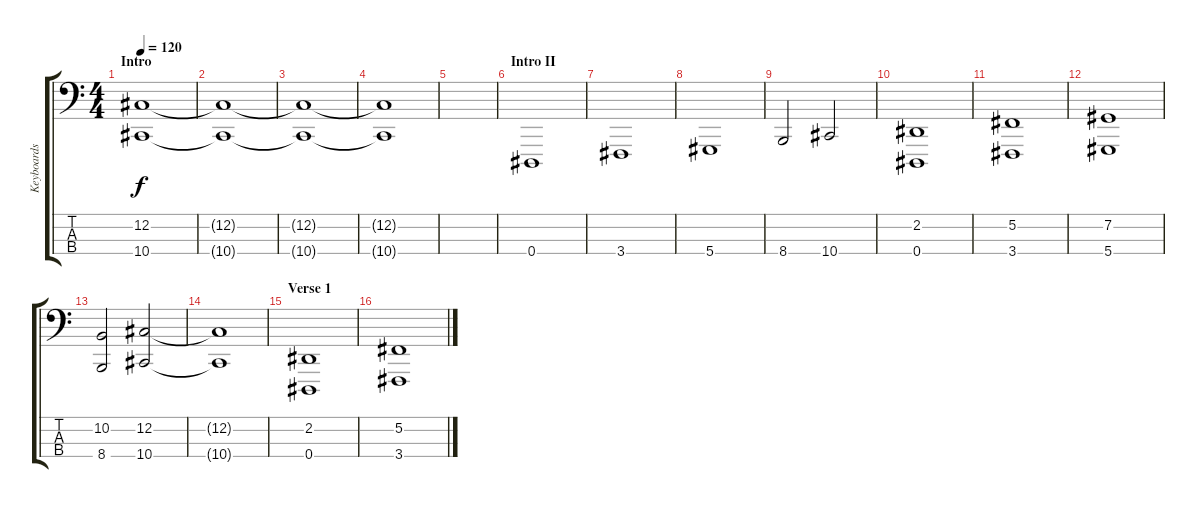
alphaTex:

\track ("Keyboards" "Keyboards") {instrument stringensemble1}
\staff {score tabs}
\tuning (Gb2 Db2 Ab1 Eb1) {hide}
\ts (4 4)
\section ("" "Intro")
\tempo 120
\clef f4
\ks c
(12.2 10.4).1{dy f instrument stringensemble1} |
(12.2{t} 10.4{t}).1 |
(12.2{t} 10.4{t}).1 |
(12.2{t} 10.4{t}).1 |
|
\section ("" "Intro II")
0.4.1 |
3.4.1 |
5.4.1 |
8.4.2 10.4.2 |
(2.2 0.4).1 |
(5.2 3.4).1 |
(7.2 5.4).1 |
(10.2 8.4).2 (12.2 10.4).2 |
(12.2{t} 10.4{t}).1 |
\section ("" "Verse 1")
(2.2 0.4).1 |
(5.2 3.4).1
